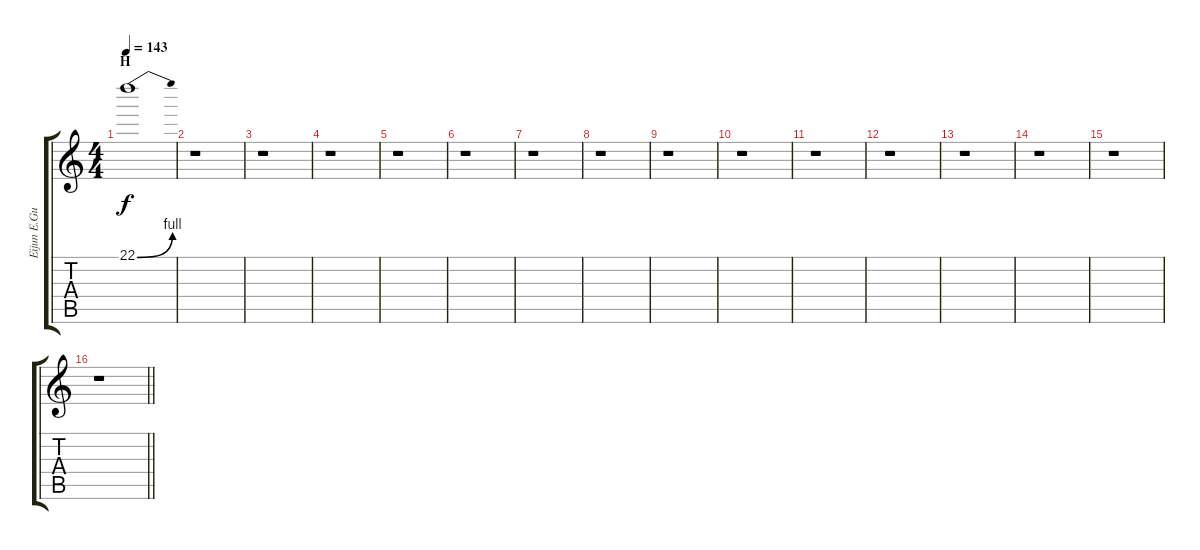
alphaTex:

\track ("Eijun E.Guitar III" "Eijun E.Gu") {instrument distortionguitar}
\staff {score tabs}
\tuning (E4 B3 G3 D3 A2 E2) {hide}
\ts (4 4)
\section ("" "H")
\tempo 143
\clef g2
\ks c
22.1{be (bend 0 0 60 4)}.1{dy f} |
r.1 |
r.1 |
r.1 |
r.1 |
r.1 |
r.1 |
r.1 |
r.1 |
r.1 |
r.1 |
r.1 |
r.1 |
r.1 |
r.1 |
\barLineRight lightlight
r.1
